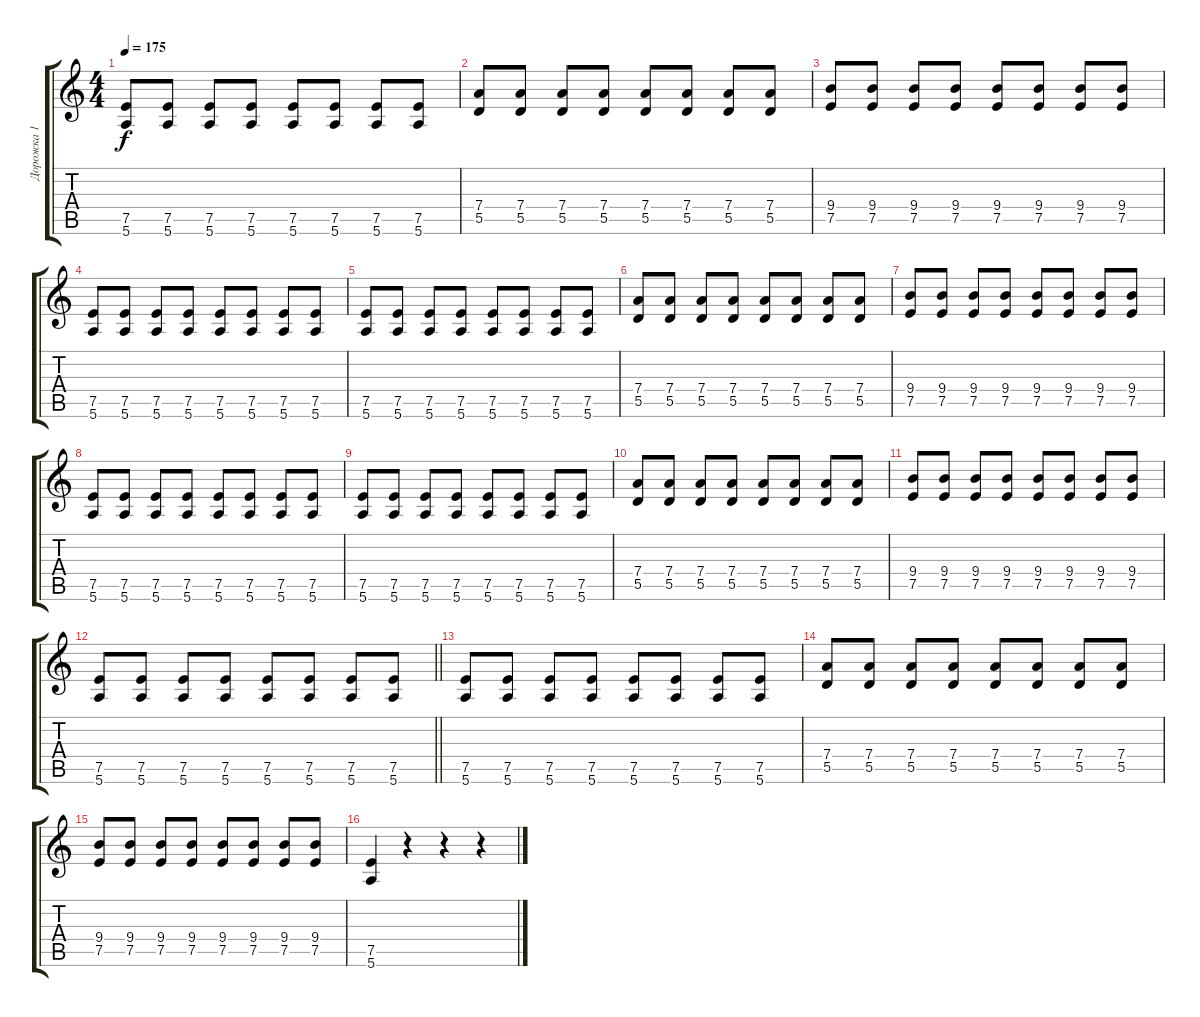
\track ("Дорожка 1" "Дорожка 1") {instrument distortionguitar}
\staff {score tabs}
\tuning (E4 B3 G3 D3 A2 E2) {hide}
\ts (4 4)
\tempo 175
\clef g2
\ks c
(7.5 5.6).8{dy f} (7.5 5.6).8 (7.5 5.6).8 (7.5 5.6).8 (7.5 5.6).8 (7.5 5.6).8 (7.5 5.6).8 (7.5 5.6).8 |
(7.4 5.5).8 (7.4 5.5).8 (7.4 5.5).8 (7.4 5.5).8 (7.4 5.5).8 (7.4 5.5).8 (7.4 5.5).8 (7.4 5.5).8 |
(9.4 7.5).8 (9.4 7.5).8 (9.4 7.5).8 (9.4 7.5).8 (9.4 7.5).8 (9.4 7.5).8 (9.4 7.5).8 (9.4 7.5).8 |
(7.5 5.6).8 (7.5 5.6).8 (7.5 5.6).8 (7.5 5.6).8 (7.5 5.6).8 (7.5 5.6).8 (7.5 5.6).8 (7.5 5.6).8 |
(7.5 5.6).8 (7.5 5.6).8 (7.5 5.6).8 (7.5 5.6).8 (7.5 5.6).8 (7.5 5.6).8 (7.5 5.6).8 (7.5 5.6).8 |
(7.4 5.5).8 (7.4 5.5).8 (7.4 5.5).8 (7.4 5.5).8 (7.4 5.5).8 (7.4 5.5).8 (7.4 5.5).8 (7.4 5.5).8 |
(9.4 7.5).8 (9.4 7.5).8 (9.4 7.5).8 (9.4 7.5).8 (9.4 7.5).8 (9.4 7.5).8 (9.4 7.5).8 (9.4 7.5).8 |
(7.5 5.6).8 (7.5 5.6).8 (7.5 5.6).8 (7.5 5.6).8 (7.5 5.6).8 (7.5 5.6).8 (7.5 5.6).8 (7.5 5.6).8 |
(7.5 5.6).8 (7.5 5.6).8 (7.5 5.6).8 (7.5 5.6).8 (7.5 5.6).8 (7.5 5.6).8 (7.5 5.6).8 (7.5 5.6).8 |
(7.4 5.5).8 (7.4 5.5).8 (7.4 5.5).8 (7.4 5.5).8 (7.4 5.5).8 (7.4 5.5).8 (7.4 5.5).8 (7.4 5.5).8 |
(9.4 7.5).8 (9.4 7.5).8 (9.4 7.5).8 (9.4 7.5).8 (9.4 7.5).8 (9.4 7.5).8 (9.4 7.5).8 (9.4 7.5).8 |
\barLineRight lightlight
(7.5 5.6).8 (7.5 5.6).8 (7.5 5.6).8 (7.5 5.6).8 (7.5 5.6).8 (7.5 5.6).8 (7.5 5.6).8 (7.5 5.6).8 |
(7.5 5.6).8 (7.5 5.6).8 (7.5 5.6).8 (7.5 5.6).8 (7.5 5.6).8 (7.5 5.6).8 (7.5 5.6).8 (7.5 5.6).8 |
(7.4 5.5).8 (7.4 5.5).8 (7.4 5.5).8 (7.4 5.5).8 (7.4 5.5).8 (7.4 5.5).8 (7.4 5.5).8 (7.4 5.5).8 |
(9.4 7.5).8 (9.4 7.5).8 (9.4 7.5).8 (9.4 7.5).8 (9.4 7.5).8 (9.4 7.5).8 (9.4 7.5).8 (9.4 7.5).8 |
(7.5 5.6).4 r.4 r.4 r.4
